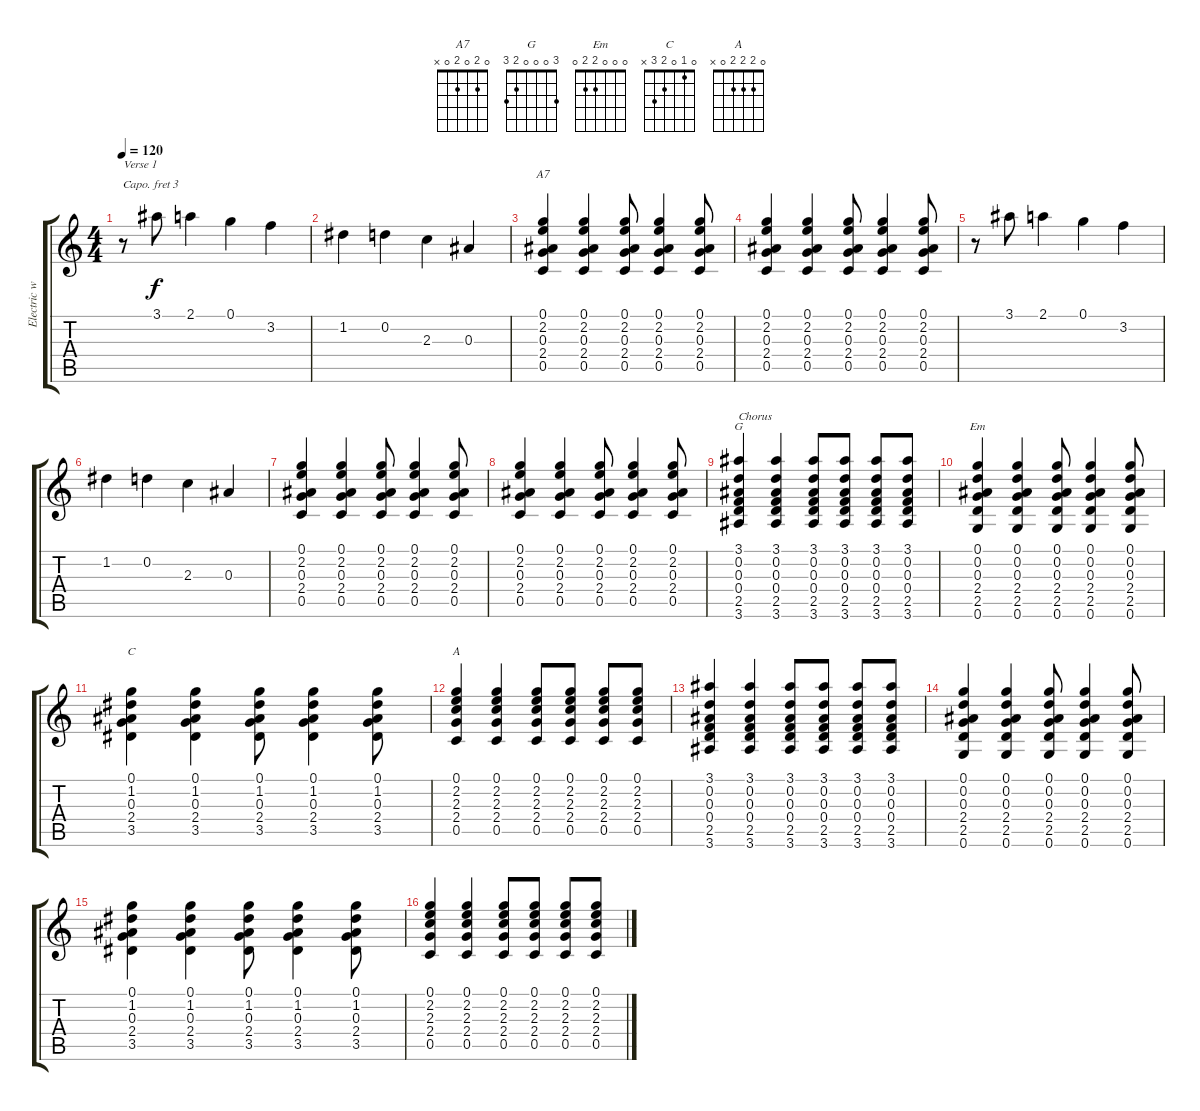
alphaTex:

\track ("Electric w/ capo on 3" "Electric w") {instrument electricguitarjazz}
\staff {score tabs}
\capo 3
\tuning (E4 B3 G3 D3 A2 E2) {hide}
\chord ("A7" 0 2 0 2 0 x)
\chord ("G" 3 0 0 0 2 3)
\chord ("Em" 0 0 0 2 2 0)
\chord ("C" 0 1 0 2 3 x)
\chord ("A" 0 2 2 2 0 x)
\ts (4 4)
\tempo 120
\clef g2
\ks c
r.8{txt "Verse 1" dy f instrument electricguitarjazz} 3.1.8 2.1.4 0.1.4 3.2.4 |
1.2.4 0.2.4 2.3.4 0.3.4 |
(0.1 2.2 0.3 2.4 0.5).4{ch "A7"} (0.1 2.2 0.3 2.4 0.5).4 (0.1 2.2 0.3 2.4 0.5).8 (0.1 2.2 0.3 2.4 0.5).4 (0.1 2.2 0.3 2.4 0.5).8 |
(0.1 2.2 0.3 2.4 0.5).4 (0.1 2.2 0.3 2.4 0.5).4 (0.1 2.2 0.3 2.4 0.5).8 (0.1 2.2 0.3 2.4 0.5).4 (0.1 2.2 0.3 2.4 0.5).8 |
r.8 3.1.8 2.1.4 0.1.4 3.2.4 |
1.2.4 0.2.4 2.3.4 0.3.4 |
(0.1 2.2 0.3 2.4 0.5).4 (0.1 2.2 0.3 2.4 0.5).4 (0.1 2.2 0.3 2.4 0.5).8 (0.1 2.2 0.3 2.4 0.5).4 (0.1 2.2 0.3 2.4 0.5).8 |
(0.1 2.2 0.3 2.4 0.5).4 (0.1 2.2 0.3 2.4 0.5).4 (0.1 2.2 0.3 2.4 0.5).8 (0.1 2.2 0.3 2.4 0.5).4 (0.1 2.2 0.3 2.4 0.5).8 |
(3.1 0.2 0.3 0.4 2.5 3.6).4{ch "G" txt "Chorus"} (3.1 0.2 0.3 0.4 2.5 3.6).4 (3.1 0.2 0.3 0.4 2.5 3.6).8 (3.1 0.2 0.3 0.4 2.5 3.6).8 (3.1 0.2 0.3 0.4 2.5 3.6).8 (3.1 0.2 0.3 0.4 2.5 3.6).8 |
(0.1 0.2 0.3 2.4 2.5 0.6).4{ch "Em"} (0.1 0.2 0.3 2.4 2.5 0.6).4 (0.1 0.2 0.3 2.4 2.5 0.6).8 (0.1 0.2 0.3 2.4 2.5 0.6).4 (0.1 0.2 0.3 2.4 2.5 0.6).8 |
(0.1 1.2 0.3 2.4 3.5).4{ch "C"} (0.1 1.2 0.3 2.4 3.5).4 (0.1 1.2 0.3 2.4 3.5).8 (0.1 1.2 0.3 2.4 3.5).4 (0.1 1.2 0.3 2.4 3.5).8 |
(0.1 2.2 2.3 2.4 0.5).4{ch "A"} (0.1 2.2 2.3 2.4 0.5).4 (0.1 2.2 2.3 2.4 0.5).8 (0.1 2.2 2.3 2.4 0.5).8 (0.1 2.2 2.3 2.4 0.5).8 (0.1 2.2 2.3 2.4 0.5).8 |
(3.1 0.2 0.3 0.4 2.5 3.6).4 (3.1 0.2 0.3 0.4 2.5 3.6).4 (3.1 0.2 0.3 0.4 2.5 3.6).8 (3.1 0.2 0.3 0.4 2.5 3.6).8 (3.1 0.2 0.3 0.4 2.5 3.6).8 (3.1 0.2 0.3 0.4 2.5 3.6).8 |
(0.1 0.2 0.3 2.4 2.5 0.6).4 (0.1 0.2 0.3 2.4 2.5 0.6).4 (0.1 0.2 0.3 2.4 2.5 0.6).8 (0.1 0.2 0.3 2.4 2.5 0.6).4 (0.1 0.2 0.3 2.4 2.5 0.6).8 |
(0.1 1.2 0.3 2.4 3.5).4 (0.1 1.2 0.3 2.4 3.5).4 (0.1 1.2 0.3 2.4 3.5).8 (0.1 1.2 0.3 2.4 3.5).4 (0.1 1.2 0.3 2.4 3.5).8 |
(0.1 2.2 2.3 2.4 0.5).4 (0.1 2.2 2.3 2.4 0.5).4 (0.1 2.2 2.3 2.4 0.5).8 (0.1 2.2 2.3 2.4 0.5).8 (0.1 2.2 2.3 2.4 0.5).8 (0.1 2.2 2.3 2.4 0.5).8
